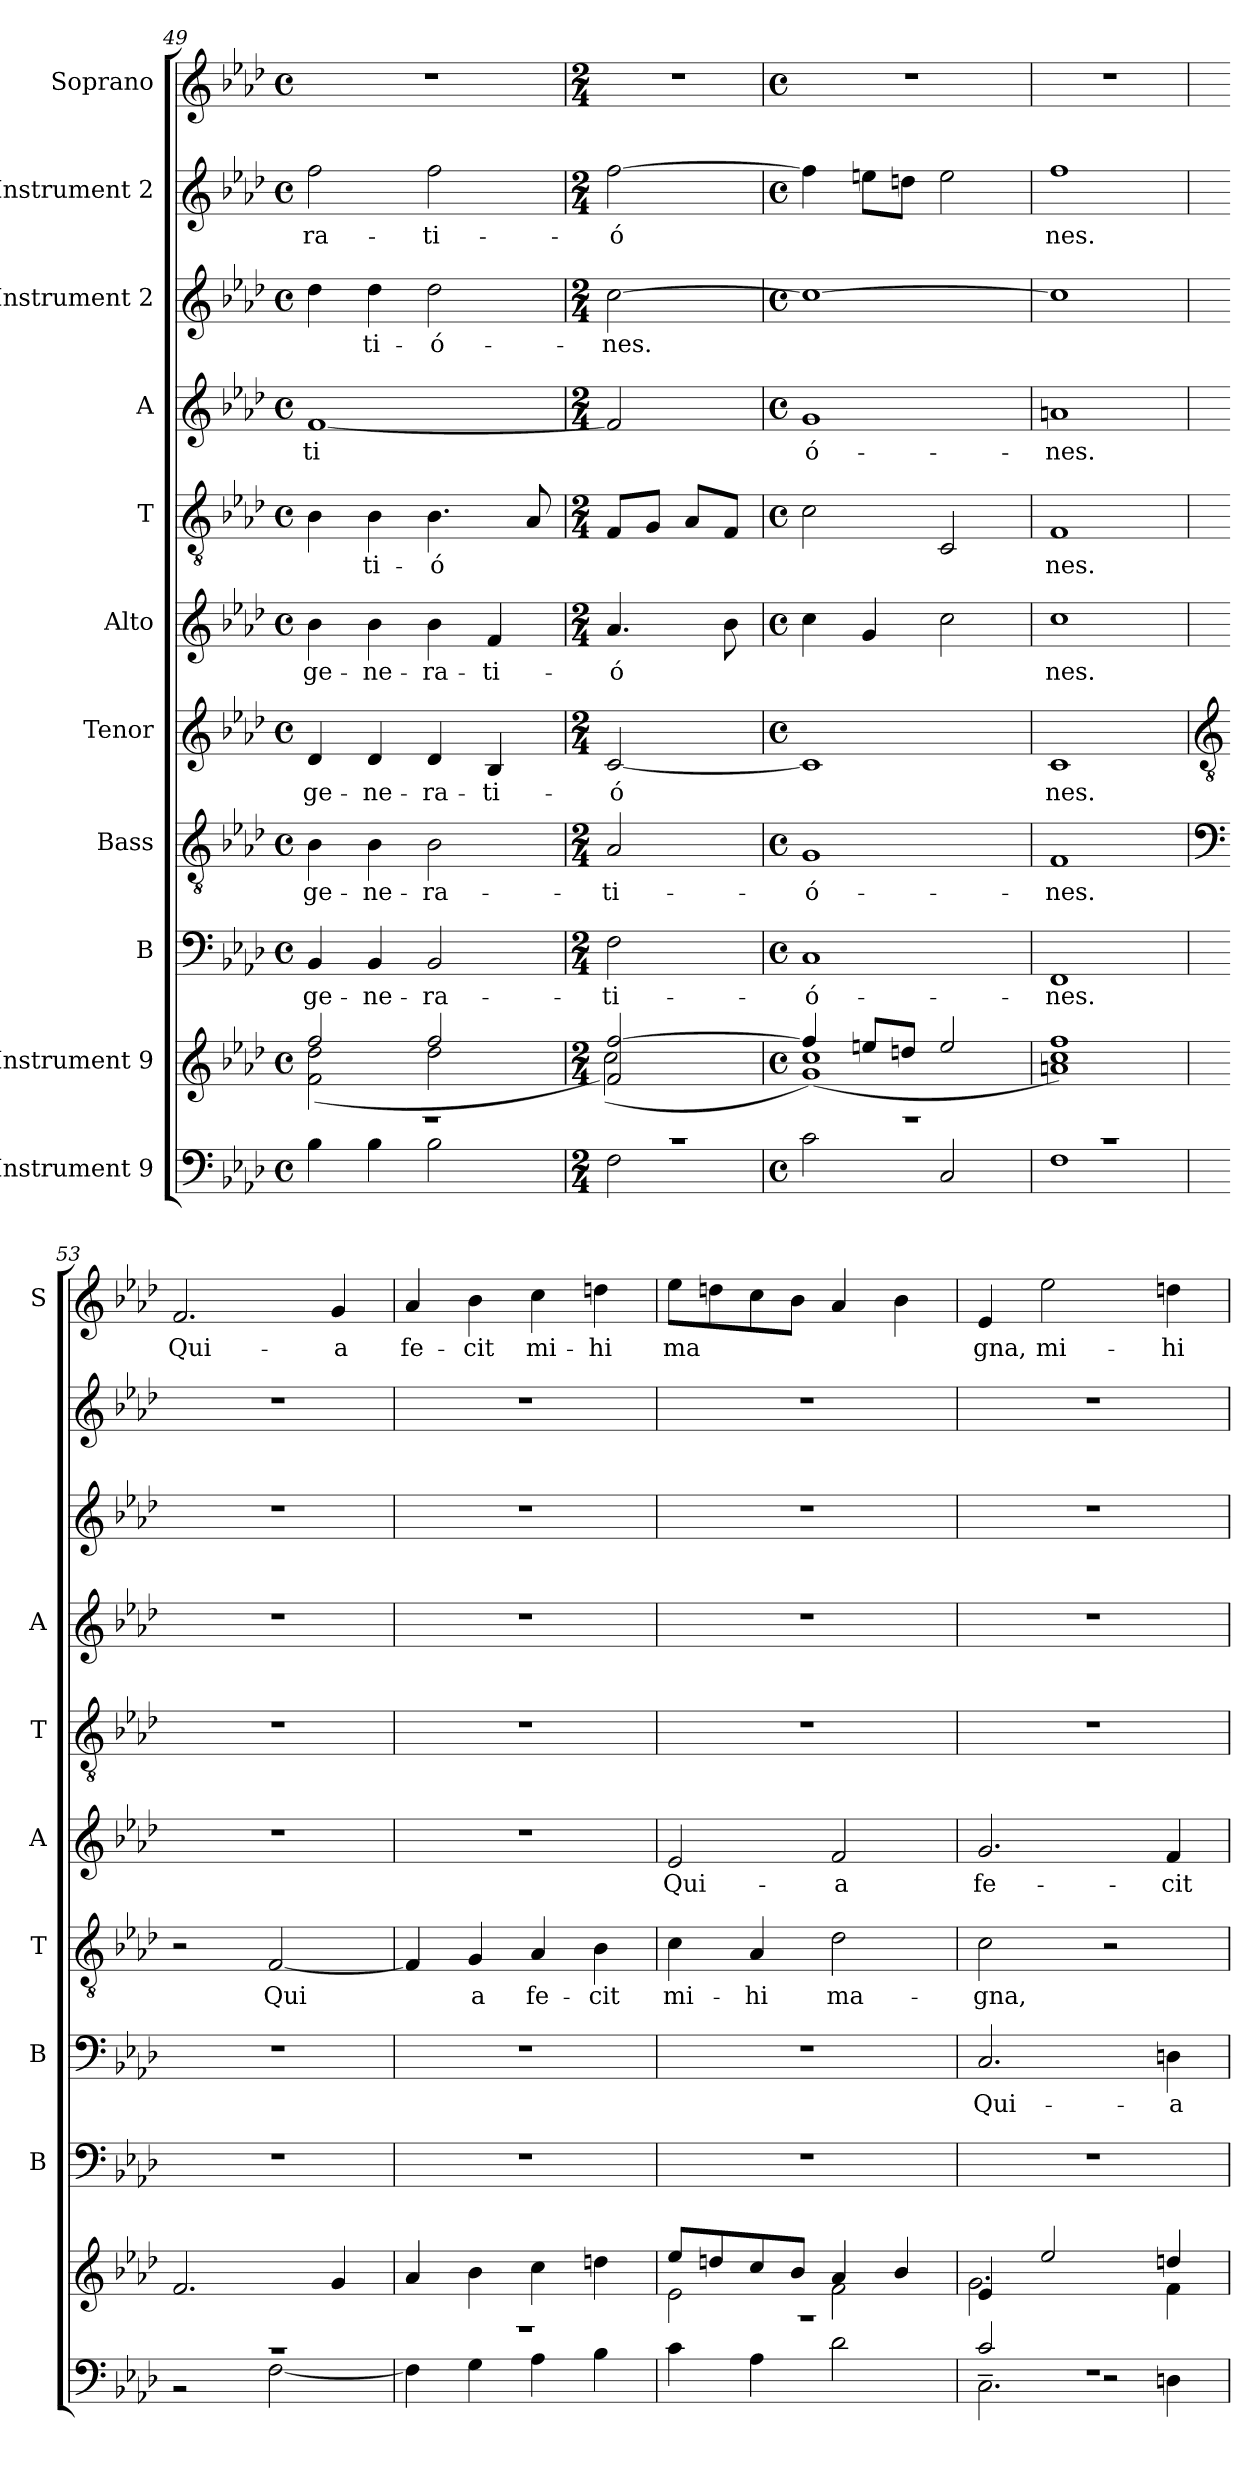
**kern	**kern	**kern	**text	**kern	**text	**kern	**text	**kern	**text	**kern	**text	**kern	**text	**kern	**text	**kern	**text	**kern	**text
*part11	*part10	*part9	*part9	*part8	*part8	*part7	*part7	*part6	*part6	*part5	*part5	*part4	*part4	*part3	*part3	*part2	*part2	*part1	*part1
*staff11	*staff10	*staff9	*staff9	*staff8	*staff8	*staff7	*staff7	*staff6	*staff6	*staff5	*staff5	*staff4	*staff4	*staff3	*staff3	*staff2	*staff2	*staff1	*staff1
*I"Instrument 9	*I"Instrument 9	*I"B	*	*I"Bass	*	*I"Tenor	*	*I"Alto	*	*I"T	*	*I"A	*	*I"Instrument 2	*	*I"Instrument 2	*	*I"Soprano	*
*	*	*I'B	*	*I'B	*	*I'T	*	*I'A	*	*I'T	*	*I'A	*	*	*	*	*	*I'S	*
*clefF4	*clefG2	*clefF4	*	*clefGv2	*	*clefG2	*	*clefG2	*	*clefGv2	*	*clefG2	*	*clefG2	*	*clefG2	*	*clefG2	*
*k[b-e-a-d-]	*k[b-e-a-d-]	*k[b-e-a-d-]	*	*k[b-e-a-d-]	*	*k[b-e-a-d-]	*	*k[b-e-a-d-]	*	*k[b-e-a-d-]	*	*k[b-e-a-d-]	*	*k[b-e-a-d-]	*	*k[b-e-a-d-]	*	*k[b-e-a-d-]	*
*A-:	*A-:	*A-:	*	*A-:	*	*A-:	*	*A-:	*	*A-:	*	*A-:	*	*A-:	*	*A-:	*	*A-:	*
*M4/4	*M4/4	*M4/4	*	*M4/4	*	*M4/4	*	*M4/4	*	*M4/4	*	*M4/4	*	*M4/4	*	*M4/4	*	*M4/4	*
*met(c)	*met(c)	*met(c)	*	*met(c)	*	*met(c)	*	*met(c)	*	*met(c)	*	*met(c)	*	*met(c)	*	*met(c)	*	*met(c)	*
=49	=49	=49	=49	=49	=49	=49	=49	=49	=49	=49	=49	=49	=49	=49	=49	=49	=49	=49	=49
*^	*^	*	*	*	*	*	*	*	*	*	*	*	*	*	*	*	*	*	*
!	!	!	!	!	!LO:LY:b:cj	!	!LO:LY:b:cj	!	!LO:LY:b:cj	!	!LO:LY:b:cj	!	!LO:LY:b:cj	!	!LO:LY:b:cj	!	!LO:LY:b:cj	!	!LO:LY:b:cj	!	!
1r	4B-\	2ff/	(<2f\ 2dd-\	4BB-/	ge-	4B-\	ge-	4d-/	ge-	4b-\	ge-	4B-\	--	[<1f	-ti-	4dd-\	--	2ff\	-ra-	1r	.
!	!	!	!	!	!LO:LY:b:cj	!	!LO:LY:b:cj	!	!LO:LY:b:cj	!	!LO:LY:b:cj	!	!LO:LY:b:cj	!	!	!	!LO:LY:b:cj	!	!	!	!
.	4B-\	.	.	4BB-/	-ne-	4B-\	-ne-	4d-/	-ne-	4b-\	-ne-	4B-\	-ti-	.	.	4dd-\	-ti-	.	.	.	.
!	!	!	!	!	!LO:LY:b:cj	!	!LO:LY:b:cj	!	!LO:LY:b:cj	!	!LO:LY:b:cj	!	!LO:LY:b:cj	!	!	!	!LO:LY:b:cj	!	!LO:LY:b:cj	!	!
.	2B-\	2ff/	2dd-\	2BB-/	-ra-	2B-\	-ra-	4d-/	-ra-	4b-\	-ra-	4.B-\	-ó-	.	.	2dd-\	-ó-	2ff\	-ti-	.	.
!	!	!	!	!	!	!	!	!	!LO:LY:b:cj	!	!LO:LY:b:cj	!	!	!	!	!	!	!	!	!	!
.	.	.	.	.	.	.	.	4B-/	-ti-	4f/	-ti-	.	.	.	.	.	.	.	.	.	.
!	!	!	!	!	!	!	!	!	!	!	!	!	!LO:LY:b:cj	!	!	!	!	!	!	!	!
.	.	.	.	.	.	.	.	.	.	.	.	8A-/	--	.	.	.	.	.	.	.	.
=50	=50	=50	=50	=50	=50	=50	=50	=50	=50	=50	=50	=50	=50	=50	=50	=50	=50	=50	=50	=50	=50
*M2/4	*	*M2/4	*	*M2/4	*	*M2/4	*	*M2/4	*	*M2/4	*	*M2/4	*	*M2/4	*	*M2/4	*	*M2/4	*	*M2/4	*
!	!	!	!	!	!LO:LY:b:cj	!	!LO:LY:b:cj	!	!LO:LY:b:cj	!	!LO:LY:b:cj	!	!LO:LY:b:cj	!	!LO:LY:b:cj	!	!LO:LY:b:cj	!	!LO:LY:b:cj	!	!
2r	2F\	2f/ [>2ff/	(<2cc\)	2F\	-ti-	2A-/	-ti-	[<2c/	-ó-	4.a-/	-ó-	8F/L	--	2f/]	--	[>2cc\	-nes.	[>2ff\	-ó-	2r	.
!	!	!	!	!	!	!	!	!	!	!	!	!	!LO:LY:b:cj	!	!	!	!	!	!	!	!
.	.	.	.	.	.	.	.	.	.	.	.	8G/J	--	.	.	.	.	.	.	.	.
!	!	!	!	!	!	!	!	!	!	!	!	!	!LO:LY:b:cj	!	!	!	!	!	!	!	!
.	.	.	.	.	.	.	.	.	.	.	.	8A-/L	--	.	.	.	.	.	.	.	.
!	!	!	!	!	!	!	!	!	!	!	!LO:LY:b:cj	!	!LO:LY:b:cj	!	!	!	!	!	!	!	!
.	.	.	.	.	.	.	.	.	.	8b-\	--	8F/J	--	.	.	.	.	.	.	.	.
=51	=51	=51	=51	=51	=51	=51	=51	=51	=51	=51	=51	=51	=51	=51	=51	=51	=51	=51	=51	=51	=51
*M4/4	*	*M4/4	*	*M4/4	*	*M4/4	*	*M4/4	*	*M4/4	*	*M4/4	*	*M4/4	*	*M4/4	*	*M4/4	*	*M4/4	*
*met(c)	*	*met(c)	*	*met(c)	*	*met(c)	*	*met(c)	*	*met(c)	*	*met(c)	*	*met(c)	*	*met(c)	*	*met(c)	*	*met(c)	*
!	!	!	!	!	!LO:LY:b:cj	!	!LO:LY:b:cj	!	!LO:LY:b:cj	!	!LO:LY:b:cj	!	!LO:LY:b:cj	!	!LO:LY:b:cj	!	!LO:LY:b:cj	!	!LO:LY:b:cj	!	!
1r	2c\	4ff/]	(>1g 1cc)	1C	-ó-	1G	-ó-	1c]	--	4cc\	--	2c\	--	1g	-ó-	1cc_>	.	4ff\]	--	1r	.
!	!	!	!	!	!	!	!	!	!	!	!LO:LY:b:cj	!	!	!	!	!	!	!	!LO:LY:b:cj	!	!
.	.	8een/L	.	.	.	.	.	.	.	4g/	--	.	.	.	.	.	.	8een\L	--	.	.
!	!	!	!	!	!	!	!	!	!	!	!	!	!	!	!	!	!	!	!LO:LY:b:cj	!	!
.	.	8ddn/J	.	.	.	.	.	.	.	.	.	.	.	.	.	.	.	8ddn\J	--	.	.
!	!	!	!	!	!	!	!	!	!	!	!LO:LY:b:cj	!	!LO:LY:b:cj	!	!	!	!	!	!LO:LY:b:cj	!	!
.	2C/	2ee/	.	.	.	.	.	.	.	2cc\	--	2C/	--	.	.	.	.	2ee\	--	.	.
*	*	*v	*v	*	*	*	*	*	*	*	*	*	*	*	*	*	*	*	*	*	*
=52	=52	=52	=52	=52	=52	=52	=52	=52	=52	=52	=52	=52	=52	=52	=52	=52	=52	=52	=52	=52
!	!	!	!	!LO:LY:b:cj	!	!LO:LY:b:cj	!	!LO:LY:b:cj	!	!LO:LY:b:cj	!	!LO:LY:b:cj	!	!LO:LY:b:cj	!	!LO:LY:b:cj	!	!LO:LY:b:cj	!	!
1r	1F	1cc 1an 1ff)	1FF	-nes.	1F	-nes.	1c	-nes.	1cc	-nes.	1F	-nes.	1an	-nes.	1cc]	.	1ff	-nes.	1r	.
!!LO:PB:g=z
=53	=53	=53	=53	=53	=53	=53	=53	=53	=53	=53	=53	=53	=53	=53	=53	=53	=53	=53	=53	=53
*	*	*	*	*	*clefF4	*	*clefGv2	*	*	*	*	*	*	*	*	*	*	*	*	*
!	!	!	!	!	!	!	!	!	!	!	!	!	!	!	!	!	!	!	!	!LO:LY:b:cj
1r	2r	2.f/	1r	.	1r	.	2r	.	1r	.	1r	.	1r	.	1r	.	1r	.	2.f/	Qui-
!	!	!	!	!	!	!	!	!LO:LY:b:cj	!	!	!	!	!	!	!	!	!	!	!	!
.	[>2F\	.	.	.	.	.	[<2F/	Qui-	.	.	.	.	.	.	.	.	.	.	.	.
!	!	!	!	!	!	!	!	!	!	!	!	!	!	!	!	!	!	!	!	!LO:LY:b:cj
.	.	4g/	.	.	.	.	.	.	.	.	.	.	.	.	.	.	.	.	4g/	-a
=54	=54	=54	=54	=54	=54	=54	=54	=54	=54	=54	=54	=54	=54	=54	=54	=54	=54	=54	=54	=54
!	!	!	!	!	!	!	!	!LO:LY:b:cj	!	!	!	!	!	!	!	!	!	!	!	!LO:LY:b:cj
1r	4F\]	4a-/	1r	.	1r	.	4F/]	--	1r	.	1r	.	1r	.	1r	.	1r	.	4a-/	fe-
!	!	!	!	!	!	!	!	!LO:LY:b:cj	!	!	!	!	!	!	!	!	!	!	!	!LO:LY:b:cj
.	4G\	4b-\	.	.	.	.	4G/	-a	.	.	.	.	.	.	.	.	.	.	4b-\	-cit
!	!	!	!	!	!	!	!	!LO:LY:b:cj	!	!	!	!	!	!	!	!	!	!	!	!LO:LY:b:cj
.	4A-\	4cc\	.	.	.	.	4A-/	fe-	.	.	.	.	.	.	.	.	.	.	4cc\	mi-
!	!	!	!	!	!	!	!	!LO:LY:b:cj	!	!	!	!	!	!	!	!	!	!	!	!LO:LY:b:cj
.	4B-\	4ddn\	.	.	.	.	4B-\	-cit	.	.	.	.	.	.	.	.	.	.	4ddn\	-hi
=55	=55	=55	=55	=55	=55	=55	=55	=55	=55	=55	=55	=55	=55	=55	=55	=55	=55	=55	=55	=55
*	*	*^	*	*	*	*	*	*	*	*	*	*	*	*	*	*	*	*	*	*
!	!	!	!	!	!	!	!	!	!LO:LY:b:cj	!	!LO:LY:b:cj	!	!	!	!	!	!	!	!	!	!LO:LY:b:cj
1r	4c\	8ee-/L	2e-\	1r	.	1r	.	4c\	mi-	2e-/	Qui-	1r	.	1r	.	1r	.	1r	.	8ee-\L	ma-
!	!	!	!	!	!	!	!	!	!	!	!	!	!	!	!	!	!	!	!	!	!LO:LY:b:cj
.	.	8ddn/	.	.	.	.	.	.	.	.	.	.	.	.	.	.	.	.	.	8ddn\	--
!	!	!	!	!	!	!	!	!	!LO:LY:b:cj	!	!	!	!	!	!	!	!	!	!	!	!LO:LY:b:cj
.	4A-\	8cc/	.	.	.	.	.	4A-/	-hi	.	.	.	.	.	.	.	.	.	.	8cc\	--
!	!	!	!	!	!	!	!	!	!	!	!	!	!	!	!	!	!	!	!	!	!LO:LY:b:cj
.	.	8b-/J	.	.	.	.	.	.	.	.	.	.	.	.	.	.	.	.	.	8b-\J	--
!	!	!	!	!	!	!	!	!	!LO:LY:b:cj	!	!LO:LY:b:cj	!	!	!	!	!	!	!	!	!	!LO:LY:b:cj
.	2d-\	4a-/	2f\	.	.	.	.	2d-\	ma-	2f/	-a	.	.	.	.	.	.	.	.	4a-/	--
!	!	!	!	!	!	!	!	!	!	!	!	!	!	!	!	!	!	!	!	!	!LO:LY:b:cj
.	.	4b-/	.	.	.	.	.	.	.	.	.	.	.	.	.	.	.	.	.	4b-\	--
=56	=56	=56	=56	=56	=56	=56	=56	=56	=56	=56	=56	=56	=56	=56	=56	=56	=56	=56	=56	=56	=56
*	*^	*	*	*	*	*	*	*	*	*	*	*	*	*	*	*	*	*	*	*	*
!	!	!	!	!	!	!	!	!LO:LY:b:cj	!	!LO:LY:b:cj	!	!LO:LY:b:cj	!	!	!	!	!	!	!	!	!	!LO:LY:b:cj
1r	2c/	2.C~>\	4e-/	2.g\	1r	.	2.C/	Qui-	2c\	-gna,	2.g/	fe-	1r	.	1r	.	1r	.	1r	.	4e-/	-gna,
!	!	!	!	!	!	!	!	!	!	!	!	!	!	!	!	!	!	!	!	!	!	!LO:LY:b:cj
.	.	.	2ee-/	.	.	.	.	.	.	.	.	.	.	.	.	.	.	.	.	.	2ee-\	mi-
.	2r	.	.	.	.	.	.	.	2r	.	.	.	.	.	.	.	.	.	.	.	.	.
!	!	!	!	!	!	!	!	!LO:LY:b:cj	!	!	!	!LO:LY:b:cj	!	!	!	!	!	!	!	!	!	!LO:LY:b:cj
.	.	4Dn\	4ddn/	4f\	.	.	4Dn\	-a	.	.	4f/	-cit	.	.	.	.	.	.	.	.	4ddn\	-hi
*v	*v	*v	*	*	*	*	*	*	*	*	*	*	*	*	*	*	*	*	*	*	*	*
*	*v	*v	*	*	*	*	*	*	*	*	*	*	*	*	*	*	*	*	*	*
=	=	=	=	=	=	=	=	=	=	=	=	=	=	=	=	=	=	=	=
*-	*-	*-	*-	*-	*-	*-	*-	*-	*-	*-	*-	*-	*-	*-	*-	*-	*-	*-	*-
